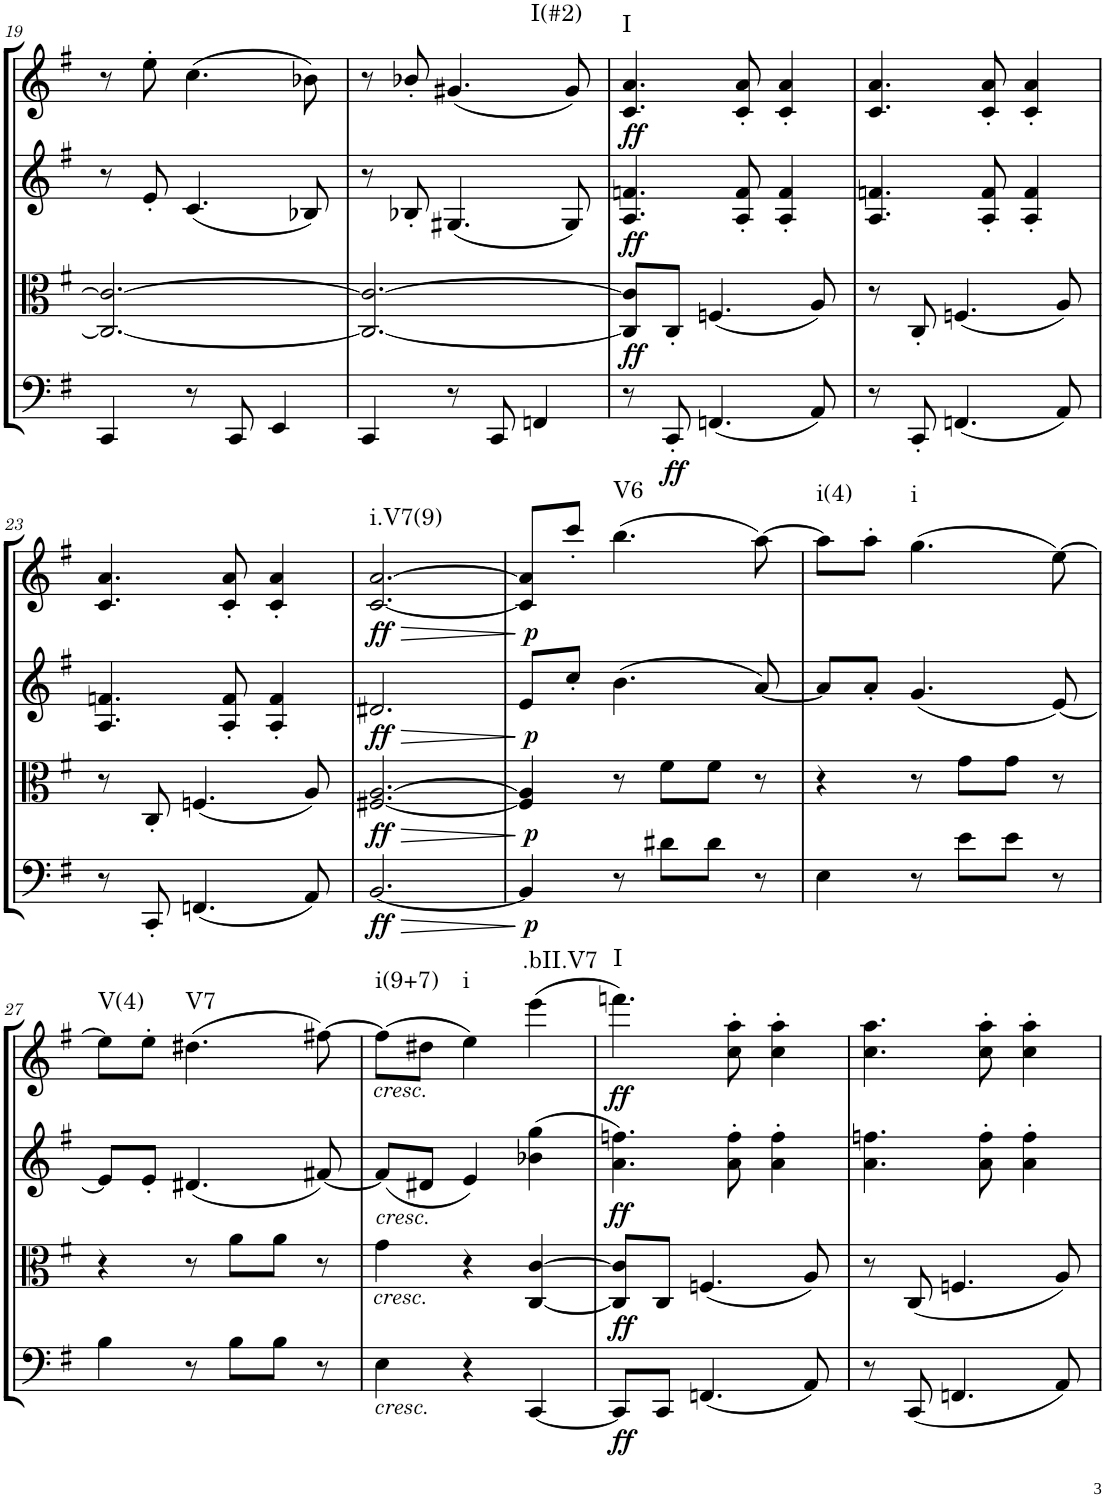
**kern	**dynam	**kern	**dynam	**kern	**dynam	**kern	**dynam	**harte
*part4	*part4	*part3	*part3	*part2	*part2	*part1	*part1	*part1
*staff4	*staff4	*staff3	*staff3	*staff2	*staff2	*staff1	*staff1	*
*I"Violoncello.	*	*I"Viola.	*	*I"Violin II.	*	*I"Violin I.	*	*
*I'Vc	*	*I'Vla	*	*I'Vln	*	*I'Vln	*	*
!!LO:PB:g=z
*clefF4	*	*clefC3	*	*clefG2	*	*clefG2	*	*
*k[f#]	*	*k[f#]	*	*k[f#]	*	*k[f#]	*	*
*M3/4	*	*M3/4	*	*M3/4	*	*M3/4	*	*
=19	=19	=19	=19	=19	=19	=19	=19	=19
4CC/	.	2.C/_ 2.c/_	.	8r	.	8r	.	.
.	.	.	.	8e'/	.	8ee'\	.	.
8r	.	.	.	(4.c/	.	(4.cc\	.	.
8CC/	.	.	.	.	.	.	.	.
4EE/	.	.	.	.	.	.	.	.
.	.	.	.	8B-X/)	.	8b-X\)	.	.
=20	=20	=20	=20	=20	=20	=20	=20	=20
4CC/	.	2.C/_ 2.c/_	.	8r	.	8r	.	.
.	.	.	.	8B-X'/	.	8b-X'/	.	.
!	!	!	!	!	!	!	!	!LO:H:kt=I(#2)
8r	.	.	.	(4.G#X/	.	(4.g#X/	.	N
8CC/	.	.	.	.	.	.	.	.
4FFn/	.	.	.	.	.	.	.	.
.	.	.	.	8G#/)	.	8g#/)	.	.
=21	=21	=21	=21	=21	=21	=21	=21	=21
!	!	!	!LO:DY:b	!	!LO:DY:b	!	!LO:DY:b	!LO:H:kt=I
8r	.	8C/] 8c/]L	ff	4.A/ 4.fn/	ff	4.c/ 4.a/	ff	N
!	!LO:DY:b	!	!	!	!	!	!	!
8CC'/	ff	8C'/J	.	.	.	.	.	.
(4.FFn/	.	(4.Fn/	.	.	.	.	.	.
.	.	.	.	8A/' 8f/'	.	8c/' 8a/'	.	.
.	.	.	.	4A/' 4f/'	.	4c/' 4a/'	.	.
8AA/)	.	8A/)	.	.	.	.	.	.
=22	=22	=22	=22	=22	=22	=22	=22	=22
8r	.	8r	.	4.A/ 4.fn/	.	4.c/ 4.a/	.	.
8CC'/	.	8C'/	.	.	.	.	.	.
(4.FFn/	.	(4.Fn/	.	.	.	.	.	.
.	.	.	.	8A/' 8f/'	.	8c/' 8a/'	.	.
.	.	.	.	4A/' 4f/'	.	4c/' 4a/'	.	.
8AA/)	.	8A/)	.	.	.	.	.	.
!!LO:LB:g=z
=23	=23	=23	=23	=23	=23	=23	=23	=23
8r	.	8r	.	4.A/ 4.fn/	.	4.c/ 4.a/	.	.
8CC'/	.	8C'/	.	.	.	.	.	.
(4.FFn/	.	(4.Fn/	.	.	.	.	.	.
.	.	.	.	8A/' 8f/'	.	8c/' 8a/'	.	.
.	.	.	.	4A/' 4f/'	.	4c/' 4a/'	.	.
8AA/)	.	8A/)	.	.	.	.	.	.
=24	=24	=24	=24	=24	=24	=24	=24	=24
!	!LO:HP:b	!	!LO:HP:b	!	!LO:HP:b	!	!LO:HP:b	!
!	!LO:DY:n=1:b	!	!LO:DY:n=1:b	!	!LO:DY:n=1:b	!	!LO:DY:n=1:b	!LO:H:kt=i.V7(9)
[2.BB/	> ff	[2.F#X/ [2.A/	> ff	2.d#X/	> ff	[2.c/ [2.a/	> ff	N
.	]	.	]	.	]	.	]	.
=25	=25	=25	=25	=25	=25	=25	=25	=25
!	!LO:DY:b	!	!LO:DY:b	!	!LO:DY:b	!	!LO:DY:b	!
4BB/]	p	4F#/] 4A/]	p	8e/L	p	8c/] 8a/]L	p	.
.	.	.	.	8cc'/J	.	8ccc'/J	.	.
!	!	!	!	!	!	!	!	!LO:H:kt=V6
8r	.	8r	.	(4.b\	.	(4.bb\	.	N
8d#X\L	.	8f#\L	.	.	.	.	.	.
8d#\J	.	8f#\J	.	.	.	.	.	.
8r	.	8r	.	[8a/)	.	[8aa\)	.	.
=26	=26	=26	=26	=26	=26	=26	=26	=26
!	!	!	!	!	!	!	!	!LO:H:kt=i(4)
4E\	.	4r	.	8a/L]	.	8aa\L]	.	N
.	.	.	.	8a'/J	.	8aa'\J	.	.
!	!	!	!	!	!	!	!	!LO:H:kt=i
8r	.	8r	.	(4.g/	.	(4.gg\	.	N
8e\L	.	8g\L	.	.	.	.	.	.
8e\J	.	8g\J	.	.	.	.	.	.
8r	.	8r	.	[8e/)	.	[8ee\)	.	.
!!LO:LB:g=z
=27	=27	=27	=27	=27	=27	=27	=27	=27
!	!	!	!	!	!	!	!	!LO:H:kt=V(4)
4B\	.	4r	.	8e/L]	.	8ee\L]	.	N
.	.	.	.	8e'/J	.	8ee'\J	.	.
!	!	!	!	!	!	!	!	!LO:H:kt=V7
8r	.	8r	.	(4.d#X/	.	(4.dd#X\	.	N
8B\L	.	8a\L	.	.	.	.	.	.
8B\J	.	8a\J	.	.	.	.	.	.
8r	.	8r	.	[8f#X/)	.	[8ff#X\)	.	.
=28	=28	=28	=28	=28	=28	=28	=28	=28
!	!	!	!	!	!	!LO:TX:b:i:t=cresc.	!	!
!	!	!	!	!LO:TX:b:i:t=cresc.	!	!	!	!
!	!	!LO:TX:b:i:t=cresc.	!	!	!	!	!	!
!LO:TX:b:i:t=cresc.	!	!	!	!	!	!	!	!LO:H:kt=i(9+7)
4E\	.	4g\	.	(8f#/L]	.	(8ff#\L]	.	N
.	.	.	.	8d#X/J	.	8dd#X\J	.	.
!	!	!	!	!	!	!	!	!LO:H:kt=i
4r	.	4r	.	4e/)	.	4ee\)	.	N
!	!	!	!	!	!	!	!	!LO:H:kt=.bII.V7
[4CC/	.	[4C/ [4c/	.	(4b-X\ 4gg\	.	(4eee\	.	N
=29	=29	=29	=29	=29	=29	=29	=29	=29
!	!LO:DY:b	!	!LO:DY:b	!	!LO:DY:b	!	!LO:DY:b	!LO:H:kt=I
8CC/L]	ff	8C/] 8c/]L	ff	4.a\ 4.ffn\)	ff	4.fffn\)	ff	N
8CC/J	.	8C/J	.	.	.	.	.	.
(4.FFn/	.	(4.Fn/	.	.	.	.	.	.
.	.	.	.	8a\' 8ff\'	.	8cc\' 8aa\'	.	.
.	.	.	.	4a\' 4ff\'	.	4cc\' 4aa\'	.	.
8AA/)	.	8A/)	.	.	.	.	.	.
=30	=30	=30	=30	=30	=30	=30	=30	=30
8r	.	8r	.	4.a\ 4.ffn\	.	4.cc\ 4.aa\	.	.
(8CC/	.	(8C/	.	.	.	.	.	.
4.FFn/	.	4.Fn/	.	.	.	.	.	.
.	.	.	.	8a\' 8ff\'	.	8cc\' 8aa\'	.	.
.	.	.	.	4a\' 4ff\'	.	4cc\' 4aa\'	.	.
8AA/)	.	8A/)	.	.	.	.	.	.
=	=	=	=	=	=	=	=	=
*-	*-	*-	*-	*-	*-	*-	*-	*-
